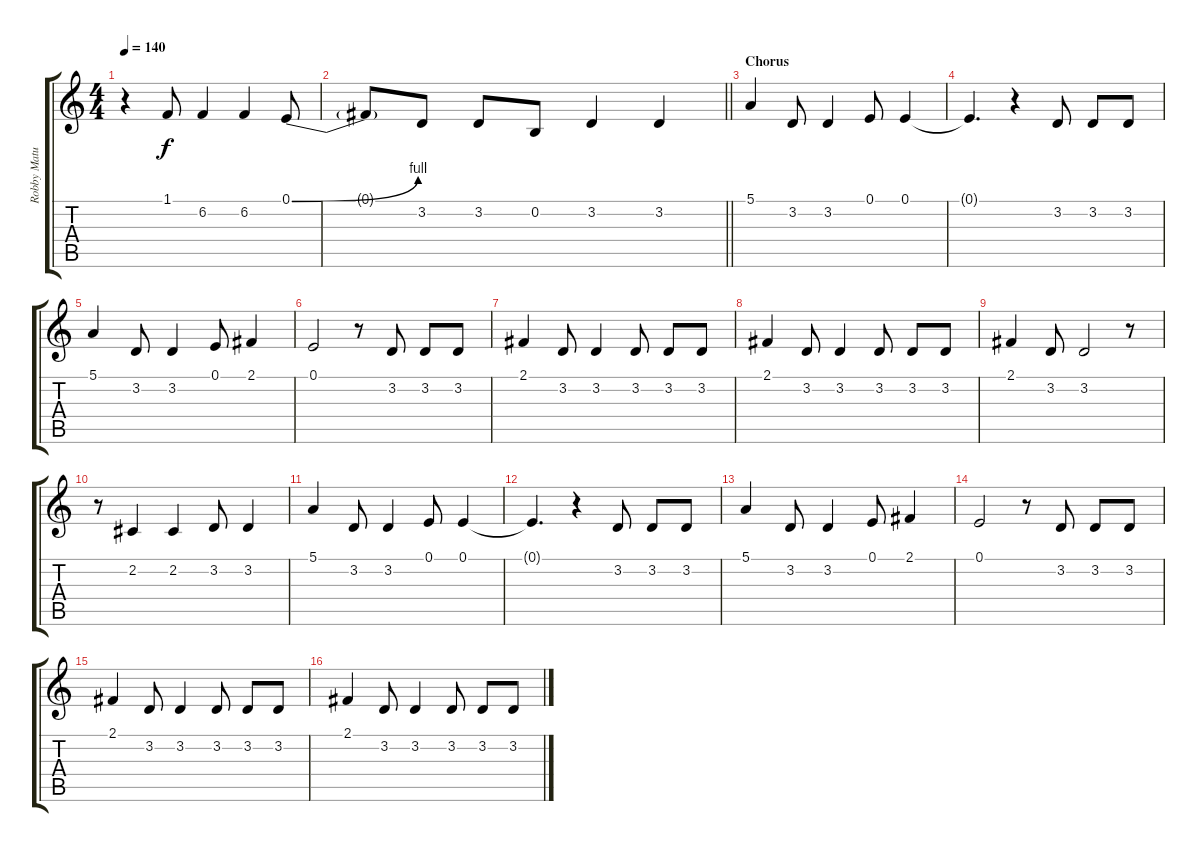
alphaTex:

\track ("Robby Matulandi" "Robby Matu") {instrument lead6voice}
\staff {score tabs}
\tuning (E4 B3 G3 D3 A2 E2) {hide}
\ts (4 4)
\tempo 140
\clef g2
\ks c
r.4{dy f} 1.1.8 6.2.4 6.2.4 0.1{be (bend 0 0 60 4)}.8 |
\barLineRight lightlight
0.1{t}.8 3.2.8 3.2.8 0.2.8 3.2.4 3.2.4 |
\section ("" "Chorus")
5.1.4 3.2.8 3.2.4 0.1.8 0.1.4 |
0.1{t}.4{d} r.4 3.2.8 3.2.8 3.2.8 |
5.1.4 3.2.8 3.2.4 0.1.8 2.1.4 |
0.1.2 r.8 3.2.8 3.2.8 3.2.8 |
2.1.4 3.2.8 3.2.4 3.2.8 3.2.8 3.2.8 |
2.1.4 3.2.8 3.2.4 3.2.8 3.2.8 3.2.8 |
2.1.4 3.2.8 3.2.2 r.8 |
r.8 2.2.4 2.2.4 3.2.8 3.2.4 |
5.1.4 3.2.8 3.2.4 0.1.8 0.1.4 |
0.1{t}.4{d} r.4 3.2.8 3.2.8 3.2.8 |
5.1.4 3.2.8 3.2.4 0.1.8 2.1.4 |
0.1.2 r.8 3.2.8 3.2.8 3.2.8 |
2.1.4 3.2.8 3.2.4 3.2.8 3.2.8 3.2.8 |
2.1.4 3.2.8 3.2.4 3.2.8 3.2.8 3.2.8
